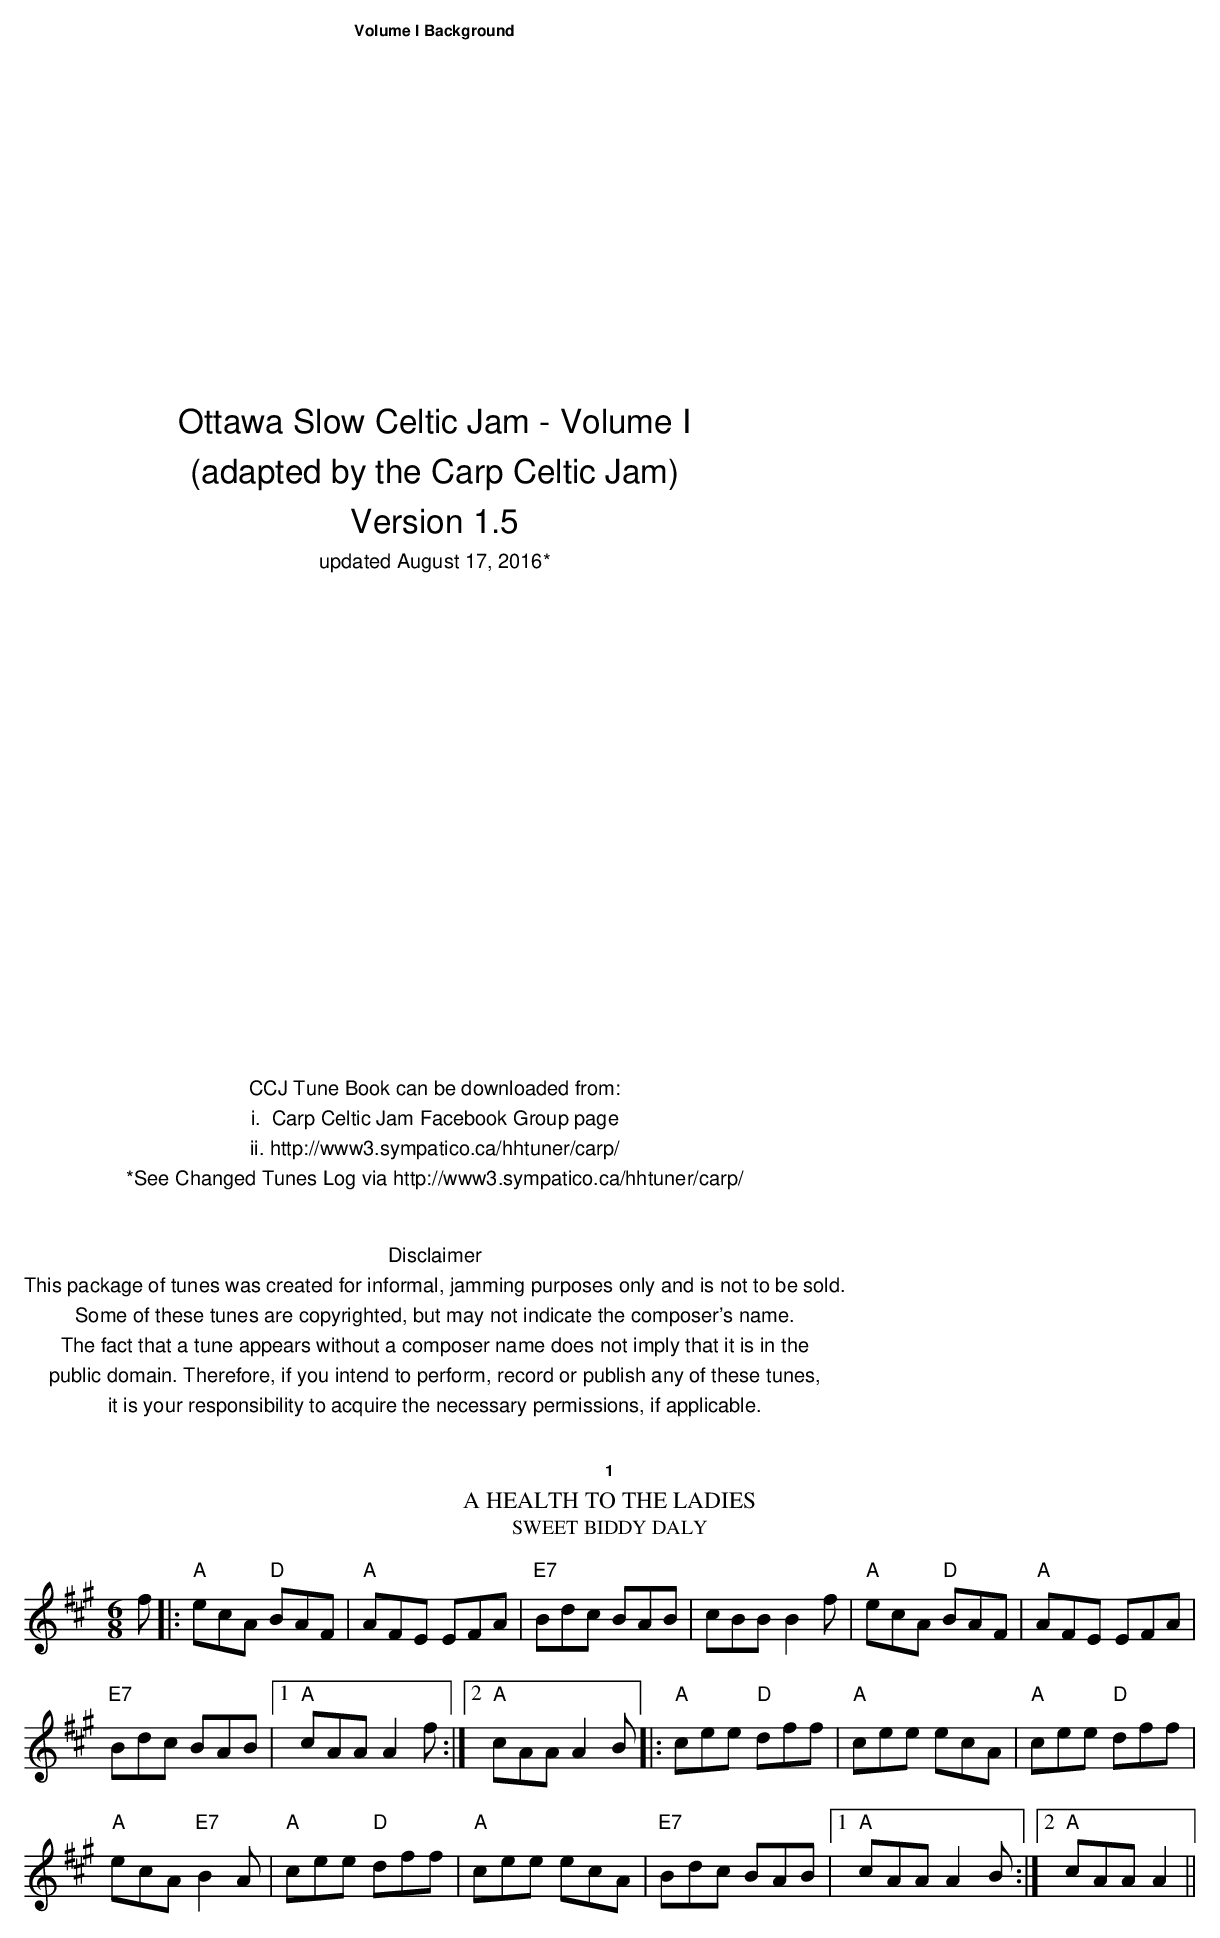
X:1
T:A Health to the Ladies
T:Sweet Biddy Daly
M:6/8
K:A
f|:"A"ecA "D"BAF|"A"AFE EFA|"E7"Bdc BAB|cBB B2f|"A"ecA "D" BAF|"A"AFE EFA|
"E7"Bdc BAB|1 "A" cAA A2f:|2 "A" cAA A2B|:\
"A"cee "D"dff|"A"cee ecA|"A"cee "D" dff|
"A"ecA "E7"B2A|"A"cee "D"dff|"A"cee ecA|"E7"Bdc BAB|1 "A" cAA A2B:|2 "A" cAA A2||
